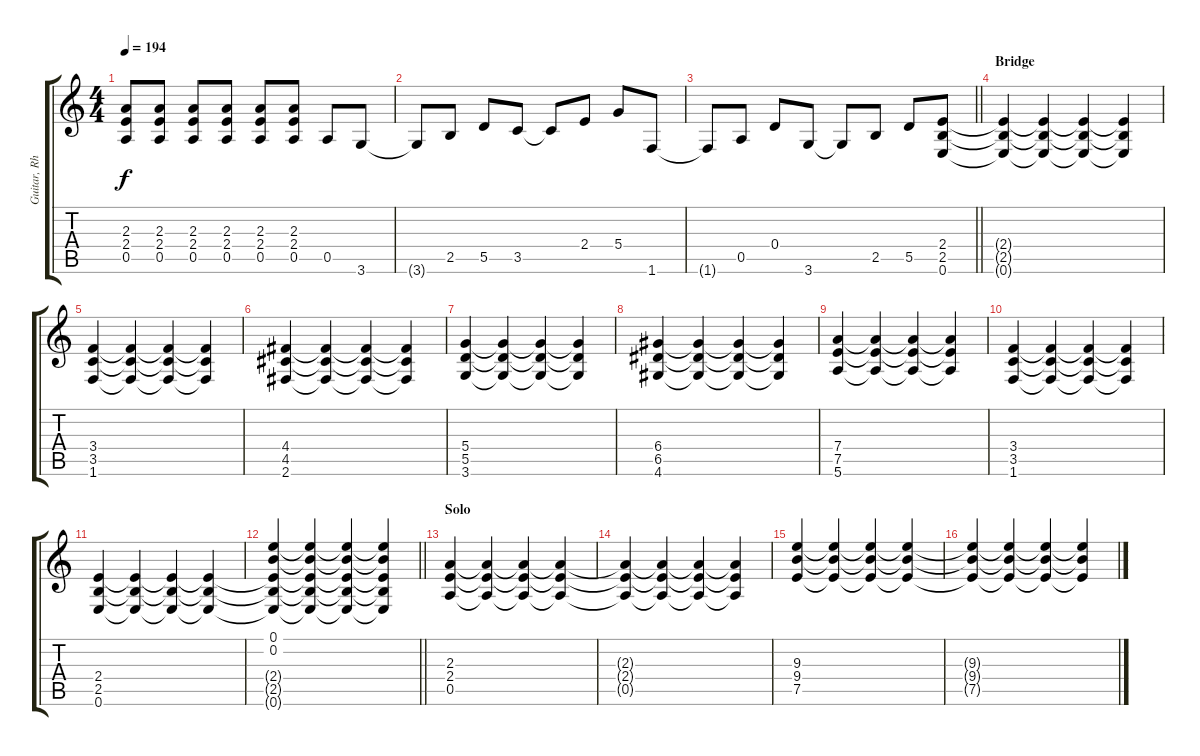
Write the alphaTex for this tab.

\track ("Guitar, Rhythm" "Guitar, Rh") {instrument distortionguitar}
\staff {score tabs}
\tuning (E4 B3 G3 D3 A2 E2) {hide}
\ts (4 4)
\tempo 194
\clef g2
\ks c
(2.3 2.4 0.5).8{dy f} (2.3 2.4 0.5).8 (2.3 2.4 0.5).8 (2.3 2.4 0.5).8 (2.3 2.4 0.5).8 (2.3 2.4 0.5).8 0.5.8 3.6.8 |
3.6{t}.8 2.5.8 5.5.8 3.5.8 3.5{t}.8 2.4.8 5.4.8 1.6.8 |
\barLineRight lightlight
1.6{t}.8 0.5.8 0.4.8 3.6.8 3.6{t}.8 2.5.8 5.5.8 (2.4 2.5 0.6).8 |
\section ("" "Bridge")
(2.4{t} 2.5{t} 0.6{t}).4 (2.4{t} 2.5{t} 0.6{t}).4 (2.4{t} 2.5{t} 0.6{t}).4 (2.4{t} 2.5{t} 0.6{t}).4 |
(3.4 3.5 1.6).4 (3.4{t} 3.5{t} 1.6{t}).4 (3.4{t} 3.5{t} 1.6{t}).4 (3.4{t} 3.5{t} 1.6{t}).4 |
(4.4 4.5 2.6).4 (4.4{t} 4.5{t} 2.6{t}).4 (4.4{t} 4.5{t} 2.6{t}).4 (4.4{t} 4.5{t} 2.6{t}).4 |
(5.4 5.5 3.6).4 (5.4{t} 5.5{t} 3.6{t}).4 (5.4{t} 5.5{t} 3.6{t}).4 (5.4{t} 5.5{t} 3.6{t}).4 |
(6.4 6.5 4.6).4 (6.4{t} 6.5{t} 4.6{t}).4 (6.4{t} 6.5{t} 4.6{t}).4 (6.4{t} 6.5{t} 4.6{t}).4 |
(7.4 7.5 5.6).4 (7.4{t} 7.5{t} 5.6{t}).4 (7.4{t} 7.5{t} 5.6{t}).4 (7.4{t} 7.5{t} 5.6{t}).4 |
(3.4 3.5 1.6).4 (3.4{t} 3.5{t} 1.6{t}).4 (3.4{t} 3.5{t} 1.6{t}).4 (3.4{t} 3.5{t} 1.6{t}).4 |
(2.4 2.5 0.6).4 (2.4{t} 2.5{t} 0.6{t}).4 (2.4{t} 2.5{t} 0.6{t}).4 (2.4{t} 2.5{t} 0.6{t}).4 |
\barLineRight lightlight
(0.1 0.2 2.4{t} 2.5{t} 0.6{t}).4 (0.1{t} 0.2{t} 2.4{t} 2.5{t} 0.6{t}).4 (0.1{t} 0.2{t} 2.4{t} 2.5{t} 0.6{t}).4 (0.1{t} 0.2{t} 2.4{t} 2.5{t} 0.6{t}).4 |
\section ("" "Solo")
(2.3 2.4 0.5).4 (2.3{t} 2.4{t} 0.5{t}).4 (2.3{t} 2.4{t} 0.5{t}).4 (2.3{t} 2.4{t} 0.5{t}).4 |
(2.3{t} 2.4{t} 0.5{t}).4 (2.3{t} 2.4{t} 0.5{t}).4 (2.3{t} 2.4{t} 0.5{t}).4 (2.3{t} 2.4{t} 0.5{t}).4 |
(9.3 9.4 7.5).4 (9.3{t} 9.4{t} 7.5{t}).4 (9.3{t} 9.4{t} 7.5{t}).4 (9.3{t} 9.4{t} 7.5{t}).4 |
(9.3{t} 9.4{t} 7.5{t}).4 (9.3{t} 9.4{t} 7.5{t}).4 (9.3{t} 9.4{t} 7.5{t}).4 (9.3{t} 9.4{t} 7.5{t}).4
